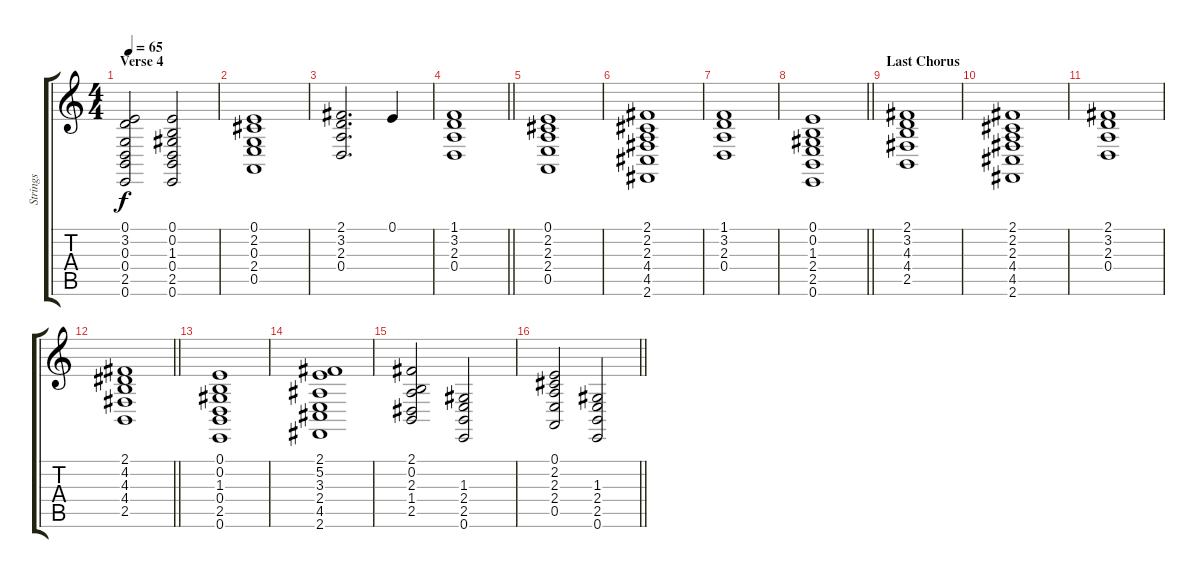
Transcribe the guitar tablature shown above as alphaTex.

\track ("Strings" "Strings") {instrument pad2warm}
\staff {score tabs}
\tuning (E4 B3 G3 D3 A2 E2) {hide}
\ts (4 4)
\section ("" "Verse 4")
\tempo 65
\clef g2
\ks c
(0.1 3.2 0.3 0.4 2.5 0.6).2{dy f} (0.1 0.2 1.3 0.4 2.5 0.6).2 |
(0.1 2.2 0.3 2.4 0.5).1 |
(2.1 3.2 2.3 0.4).2{d} 0.1.4 |
\barLineRight lightlight
(1.1 3.2 2.3 0.4).1 |
(0.1 2.2 2.3 2.4 0.5).1 |
(2.1 2.2 2.3 4.4 4.5 2.6).1 |
(1.1 3.2 2.3 0.4).1 |
\barLineRight lightlight
(0.1 0.2 1.3 2.4 2.5 0.6).1 |
\section ("" "Last Chorus")
(2.1 3.2 4.3 4.4 2.5).1 |
(2.1 2.2 2.3 4.4 4.5 2.6).1 |
(2.1 3.2 2.3 0.4).1 |
\barLineRight lightlight
(2.1 4.2 4.3 4.4 2.5).1 |
(0.1 0.2 1.3 0.4 2.5 0.6).1 |
(2.1 5.2 3.3 2.4 4.5 2.6).1 |
(2.1 0.2 2.3 1.4 2.5).2 (1.3 2.4 2.5 0.6).2 |
\barLineRight lightlight
(0.1 2.2 2.3 2.4 0.5).2 (1.3 2.4 2.5 0.6).2
